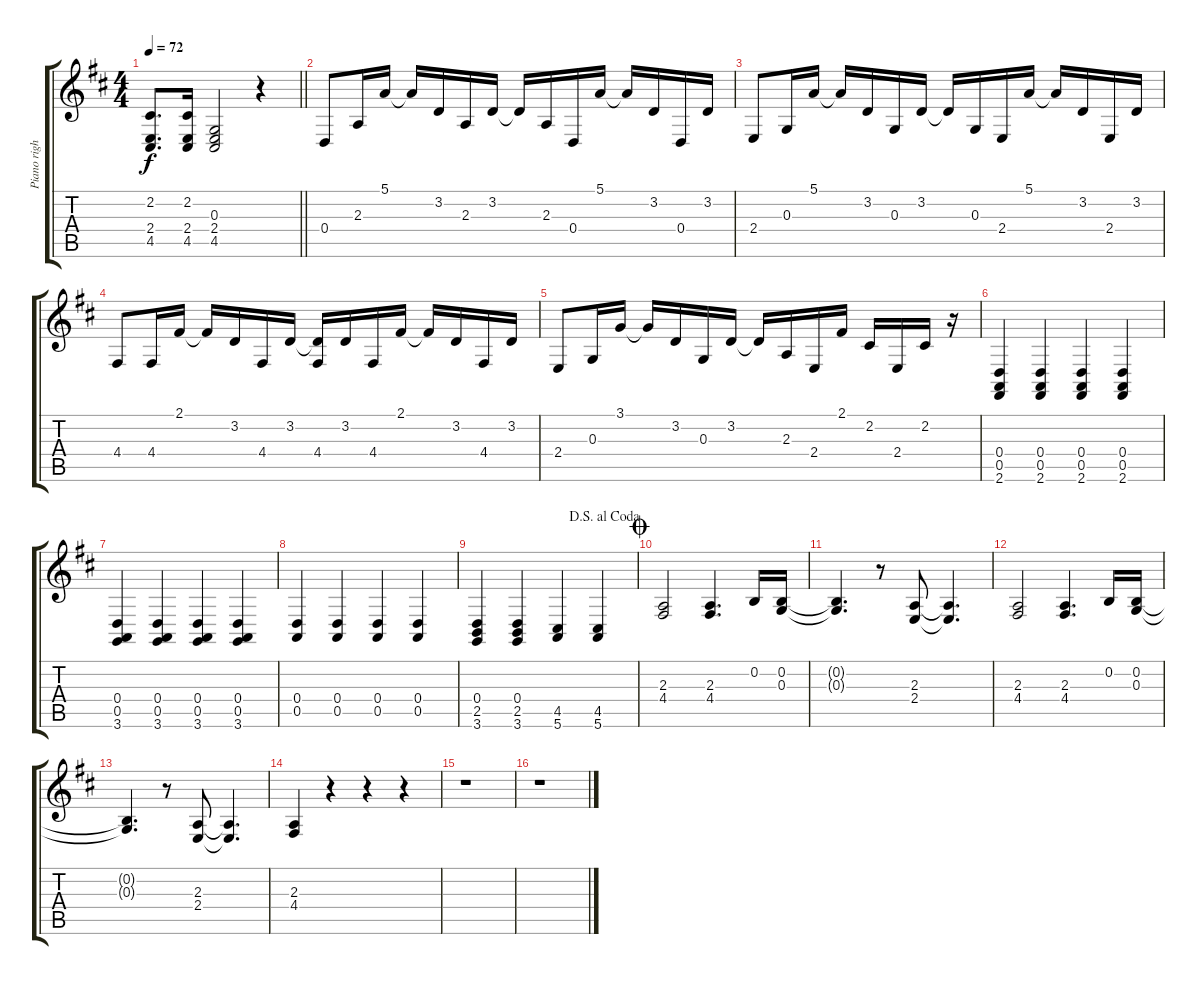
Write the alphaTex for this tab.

\track ("Piano right" "Piano righ") {instrument acousticgrandpiano}
\staff {score tabs}
\tuning (E4 B3 G3 D3 A2 E2) {hide}
\ts (4 4)
\tempo 72
\clef g2
\barLineRight lightlight
\ks d
(2.2 2.4 4.5).8{d dy f} (2.2 2.4 4.5).16 (0.3 2.4 4.5).2 r.4 |
0.4.8 2.3.16 5.1.16 5.1{t}.16 3.2.16 2.3.16 3.2.16 3.2{t}.16 2.3.16 0.4.16 5.1.16 5.1{t}.16 3.2.16 0.4.16 3.2.16 |
2.4.8 0.3.16 5.1.16 5.1{t}.16 3.2.16 0.3.16 3.2.16 3.2{t}.16 0.3.16 2.4.16 5.1.16 5.1{t}.16 3.2.16 2.4.16 3.2.16 |
4.4.8 4.4.16 2.1.16 2.1{t}.16 3.2.16 4.4.16 3.2.16 (3.2{t} 4.4).16 3.2.16 4.4.16 2.1.16 2.1{t}.16 3.2.16 4.4.16 3.2.16 |
2.4.8 0.3.16 3.1.16 3.1{t}.16 3.2.16 0.3.16 3.2.16 3.2{t}.16 2.3.16 2.4.16 2.1.16 2.2.16 2.4.16 2.2.16 r.16 |
(0.4 0.5 2.6).4 (0.4 0.5 2.6).4 (0.4 0.5 2.6).4 (0.4 0.5 2.6).4 |
(0.4 0.5 3.6).4 (0.4 0.5 3.6).4 (0.4 0.5 3.6).4 (0.4 0.5 3.6).4 |
(0.4 0.5).4 (0.4 0.5).4 (0.4 0.5).4 (0.4 0.5).4 |
\jump dalsegnoalcoda
(0.4 2.5 3.6).4 (0.4 2.5 3.6).4 (4.5 5.6).4 (4.5 5.6).4 |
\jump coda
(2.3 4.4).2 (2.3 4.4).4{d} 0.2.16 (0.2 0.3).16 |
(0.2{t} 0.3{t}).4{d} r.8 (2.3 2.4).8 (2.3{t} 2.4{t}).4{d} |
(2.3 4.4).2 (2.3 4.4).4{d} 0.2.16 (0.2 0.3).16 |
(0.2{t} 0.3{t}).4{d} r.8 (2.3 2.4).8 (2.3{t} 2.4{t}).4{d} |
(2.3 4.4).4 r.4 r.4 r.4 |
r.1 |
r.1
